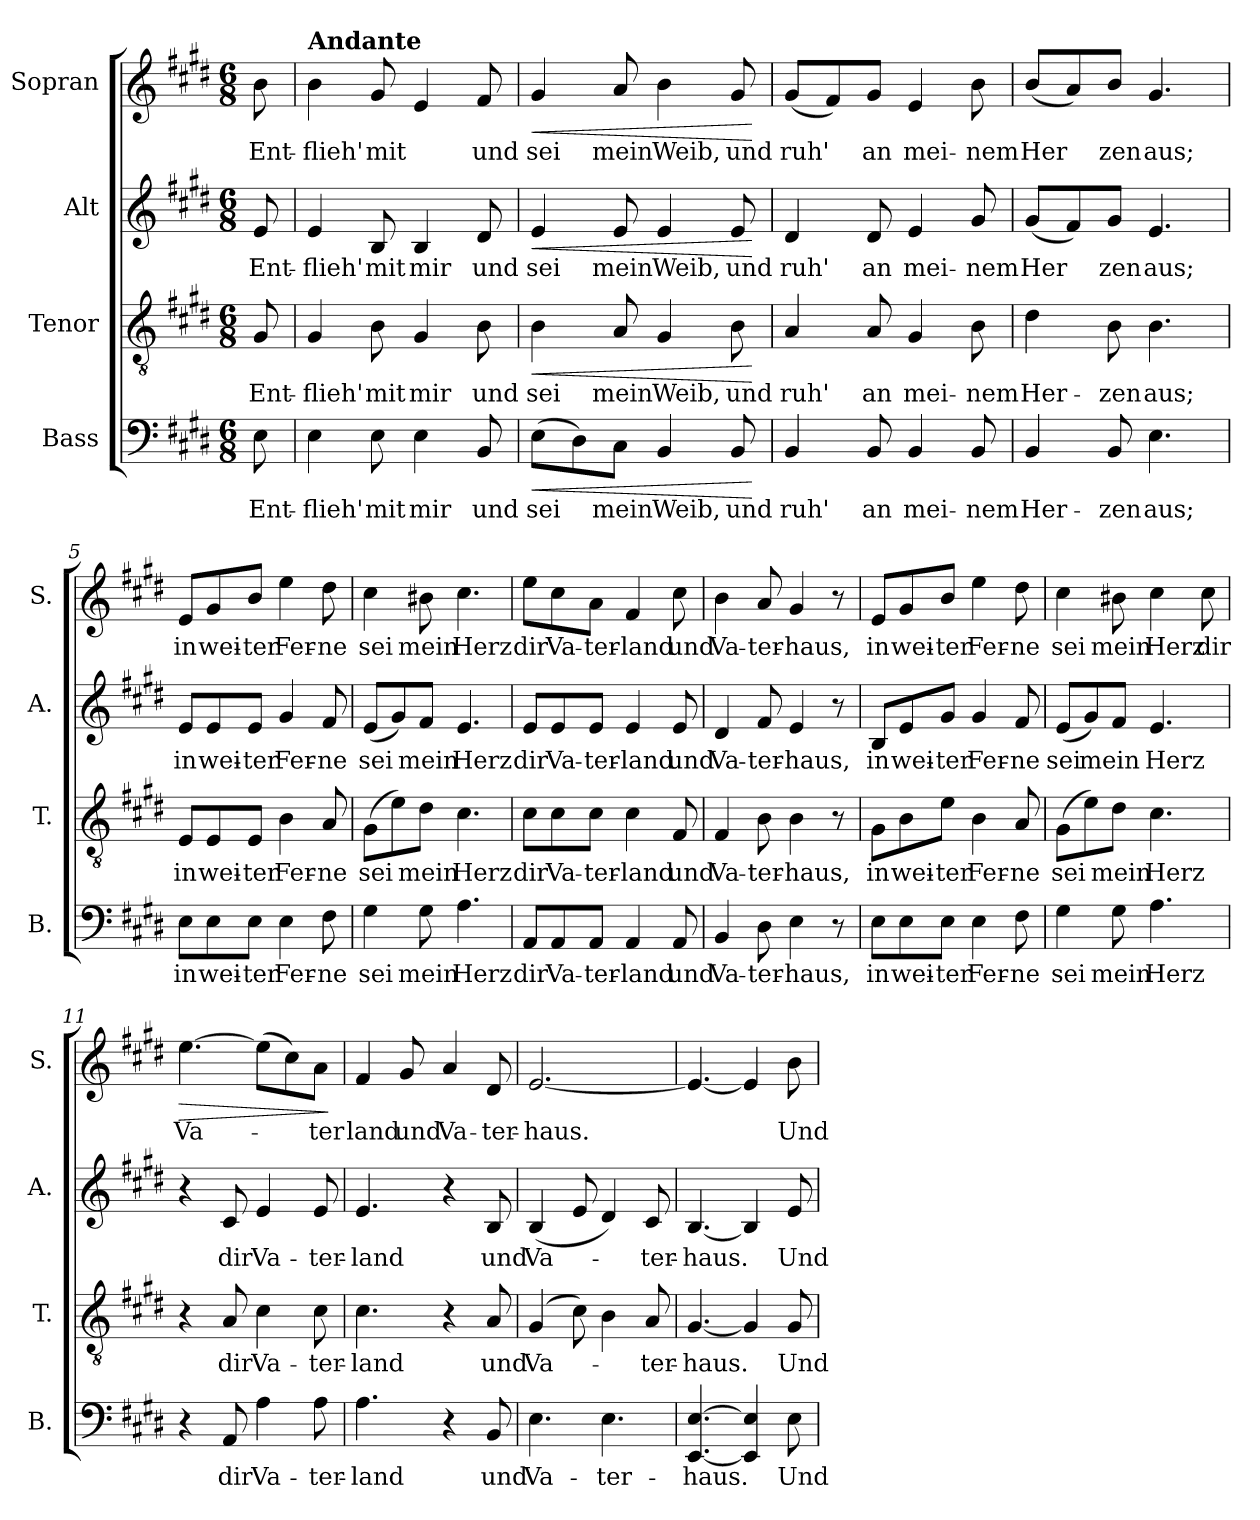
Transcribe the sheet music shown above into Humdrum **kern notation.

**kern	**text	**dynam	**kern	**text	**dynam	**kern	**text	**dynam	**kern	**text	**dynam
*part4	*part4	*part4	*part3	*part3	*part3	*part2	*part2	*part2	*part1	*part1	*part1
*staff4	*staff4	*staff4	*staff3	*staff3	*staff3	*staff2	*staff2	*staff2	*staff1	*staff1	*staff1
*I"Bass	*	*	*I"Tenor	*	*	*I"Alt	*	*	*I"Sopran	*	*
*I'B.	*	*	*I'T.	*	*	*I'A.	*	*	*I'S.	*	*
*clefF4	*	*	*clefGv2	*	*	*clefG2	*	*	*clefG2	*	*
*k[f#c#g#d#]	*	*	*k[f#c#g#d#]	*	*	*k[f#c#g#d#]	*	*	*k[f#c#g#d#]	*	*
*M6/8	*	*	*M6/8	*	*	*M6/8	*	*	*M6/8	*	*
*MM60	*	*	*MM60	*	*	*MM60	*	*	*MM60	*	*
=	=	=	=	=	=	=	=	=	=	=	=
8E\	Ent-	.	8G#/	Ent-	.	8e/	Ent-	.	8b\	Ent-	.
=1	=1	=1	=1	=1	=1	=1	=1	=1	=1	=1	=1
!	!	!	!	!	!	!	!	!	!LO:TX:a:B:t=Andante	!	!
4E\	-flieh'	.	4G#/	-flieh'	.	4e/	-flieh'	.	4b\	-flieh'	.
8E\	mit	.	8B\	mit	.	8B/	mit	.	8g#/	mit	.
4E\	mir	.	4G#/	mir	.	4B/	mir	.	4e/	.	.
8BB/	und	.	8B\	und	.	8d#/	und	.	8f#/	und	.
=2	=2	=2	=2	=2	=2	=2	=2	=2	=2	=2	=2
!	!	!LO:HP:b	!	!	!LO:HP:b	!	!	!LO:HP:b	!	!	!LO:HP:b
(8E\L	sei	<	4B\	sei	<	4e/	sei	<	4g#/	sei	<
8D#\)	.	.	.	.	.	.	.	.	.	.	.
8C#\J	mein	.	8A/	mein	.	8e/	mein	.	8a/	mein	.
4BB/	Weib,	.	4G#/	Weib,	.	4e/	Weib,	.	4b\	Weib,	.
8BB/	und	.	8B\	und	.	8e/	und	.	8g#/	und	.
.	.	[	.	.	[	.	.	[	.	.	[
=3	=3	=3	=3	=3	=3	=3	=3	=3	=3	=3	=3
4BB/	ruh'	.	4A/	ruh'	.	4d#/	ruh'	.	(8g#/L	ruh'	.
.	.	.	.	.	.	.	.	.	8f#/)	.	.
8BB/	an	.	8A/	an	.	8d#/	an	.	8g#/J	an	.
4BB/	mei-	.	4G#/	mei-	.	4e/	mei-	.	4e/	mei-	.
8BB/	-nem	.	8B\	-nem	.	8g#/	-nem	.	8b\	-nem	.
!!LO:LB:g=z
=4	=4	=4	=4	=4	=4	=4	=4	=4	=4	=4	=4
4BB/	Her-	.	4d#\	Her-	.	(8g#/L	Her	.	(8b/L	Her	.
.	.	.	.	.	.	8f#/)	.	.	8a/)	.	.
8BB/	-zen	.	8B\	-zen	.	8g#/J	zen	.	8b/J	zen	.
4.E\	aus;	.	4.B\	aus;	.	4.e/	aus;	.	4.g#/	aus;	.
=5	=5	=5	=5	=5	=5	=5	=5	=5	=5	=5	=5
8E\L	in	.	8E/L	in	.	8e/L	in	.	8e/L	in	.
8E\	wei-	.	8E/	wei-	.	8e/	wei-	.	8g#/	wei-	.
8E\J	-ter	.	8E/J	-ter	.	8e/J	-ter	.	8b/J	-ter	.
4E\	Fer-	.	4B\	Fer-	.	4g#/	Fer-	.	4ee\	Fer-	.
8F#\	-ne	.	8A/	-ne	.	8f#/	-ne	.	8dd#\	-ne	.
=6	=6	=6	=6	=6	=6	=6	=6	=6	=6	=6	=6
4G#\	sei	.	(8G#\L	sei	.	(8e/L	sei	.	4cc#\	sei	.
.	.	.	8e\)	.	.	8g#/)	.	.	.	.	.
8G#\	mein	.	8d#\J	mein	.	8f#/J	mein	.	8b#X\	mein	.
4.A\	Herz	.	4.c#\	Herz	.	4.e/	Herz	.	4.cc#\	Herz	.
=7	=7	=7	=7	=7	=7	=7	=7	=7	=7	=7	=7
8AA/L	dir	.	8c#\L	dir	.	8e/L	dir	.	8ee\L	dir	.
8AA/	Va-	.	8c#\	Va-	.	8e/	Va-	.	8cc#\	Va-	.
8AA/J	-ter-	.	8c#\J	-ter-	.	8e/J	-ter-	.	8a\J	-ter-	.
4AA/	-land	.	4c#\	-land	.	4e/	-land	.	4f#/	-land	.
8AA/	und	.	8F#/	und	.	8e/	und	.	8cc#\	und	.
!!LO:PB:g=z
=8	=8	=8	=8	=8	=8	=8	=8	=8	=8	=8	=8
4BB/	Va-	.	4F#/	Va-	.	4d#/	Va-	.	4b\	Va-	.
8D#\	-ter-	.	8B\	-ter-	.	8f#/	-ter-	.	8a/	-ter-	.
4E\	-haus,	.	4B\	-haus,	.	4e/	-haus,	.	4g#/	-haus,	.
8r	.	.	8r	.	.	8r	.	.	8r	.	.
=9	=9	=9	=9	=9	=9	=9	=9	=9	=9	=9	=9
8E\L	in	.	8G#\L	in	.	8B/L	in	.	8e/L	in	.
8E\	wei-	.	8B\	wei-	.	8e/	wei-	.	8g#/	wei-	.
8E\J	-ter	.	8e\J	-ter	.	8g#/J	-ter	.	8b/J	-ter	.
4E\	Fer-	.	4B\	Fer-	.	4g#/	Fer-	.	4ee\	Fer-	.
8F#\	-ne	.	8A/	-ne	.	8f#/	-ne	.	8dd#\	-ne	.
=10	=10	=10	=10	=10	=10	=10	=10	=10	=10	=10	=10
4G#\	sei	.	(8G#\L	sei	.	(8e/L	sei	.	4cc#\	sei	.
.	.	.	8e\)	.	.	8g#/)	mein	.	.	.	.
8G#\	mein	.	8d#\J	mein	.	8f#/J	.	.	8b#X\	mein	.
4.A\	Herz	.	4.c#\	Herz	.	4.e/	Herz	.	4cc#\	Herz	.
.	.	.	.	.	.	.	.	.	8cc#\	dir	.
=11	=11	=11	=11	=11	=11	=11	=11	=11	=11	=11	=11
!	!	!	!	!	!	!	!	!	!	!	!LO:HP:b
4r	.	.	4r	.	.	4r	.	.	[4.ee\	Va-	>
8AA/	dir	.	8A/	dir	.	8c#/	dir	.	.	.	.
4A\	Va-	.	4c#\	Va-	.	4e/	Va-	.	(8ee\L]	.	.
.	.	.	.	.	.	.	.	.	8cc#\)	.	.
8A\	-ter-	.	8c#\	-ter-	.	8e/	-ter-	.	8a\J	-ter	.
.	.	.	.	.	.	.	.	.	.	.	]
!!LO:LB:g=z
=12	=12	=12	=12	=12	=12	=12	=12	=12	=12	=12	=12
4.A\	-land	.	4.c#\	-land	.	4.e/	-land	.	4f#/	land	.
.	.	.	.	.	.	.	.	.	8g#/	und	.
4r	.	.	4r	.	.	4r	.	.	4a/	Va-	.
8BB/	und	.	8A/	und	.	8B/	und	.	8d#/	-ter-	.
=13	=13	=13	=13	=13	=13	=13	=13	=13	=13	=13	=13
4.E\	Va-	.	(4G#/	Va-	.	(4B/	Va-	.	[2.e/	-haus.	.
.	.	.	8c#\)	.	.	8e/	.	.	.	.	.
4.E\	-ter-	.	4B\	.	.	4d#/)	.	.	.	.	.
.	.	.	8A/	-ter-	.	8c#/	-ter-	.	.	.	.
=14	=14	=14	=14	=14	=14	=14	=14	=14	=14	=14	=14
[4.EE/ [4.E/	-haus.	.	[4.G#/	-haus.	.	[4.B/	-haus.	.	4.e/_	.	.
4EE/] 4E/]	.	.	4G#/]	.	.	4B/]	.	.	4e/]	.	.
8E\	Und	.	8G#/	Und	.	8e/	Und	.	8b\	Und	.
=	=	=	=	=	=	=	=	=	=	=	=
*-	*-	*-	*-	*-	*-	*-	*-	*-	*-	*-	*-
